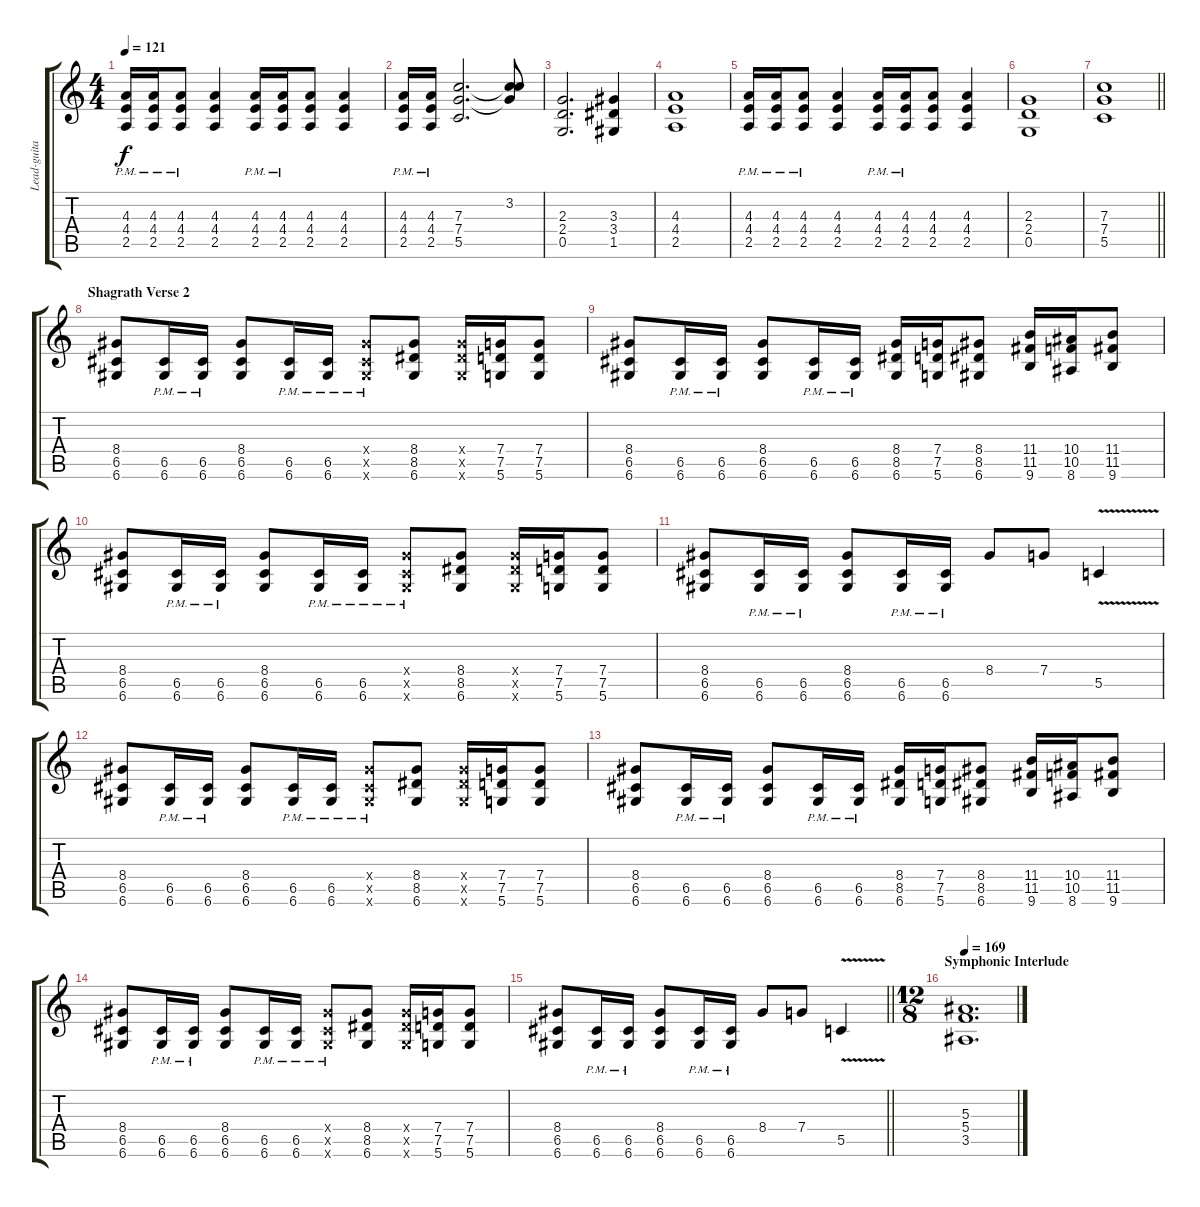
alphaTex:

\track ("Lead-guitar - Galder" "Lead-guita") {instrument distortionguitar}
\staff {score tabs}
\tuning (D4 A3 F3 C3 G2 D2) {hide}
\ts (4 4)
\tempo 121
\clef g2
\ks c
(4.3{pm} 4.4{pm} 2.5{pm}).16{dy f} (4.3{pm} 4.4{pm} 2.5{pm}).16 (4.3{pm} 4.4{pm} 2.5{pm}).8 (4.3 4.4 2.5).4 (4.3{pm} 4.4{pm} 2.5{pm}).16 (4.3{pm} 4.4{pm} 2.5{pm}).16 (4.3 4.4 2.5).8 (4.3 4.4 2.5).4 |
(4.3{pm} 4.4{pm} 2.5{pm}).16 (4.3{pm} 4.4{pm} 2.5{pm}).16 (7.3 7.4 5.5).2{d} (3.2 7.3{t} 7.4{t}).8 |
(2.3 2.4 0.5).2{d} (3.3 3.4 1.5).4 |
(4.3 4.4 2.5).1 |
(4.3{pm} 4.4{pm} 2.5{pm}).16 (4.3{pm} 4.4{pm} 2.5{pm}).16 (4.3{pm} 4.4{pm} 2.5{pm}).8 (4.3 4.4 2.5).4 (4.3{pm} 4.4{pm} 2.5{pm}).16 (4.3{pm} 4.4{pm} 2.5{pm}).16 (4.3 4.4 2.5).8 (4.3 4.4 2.5).4 |
(2.3 2.4 0.5).1 |
\barLineRight lightlight
(7.3 7.4 5.5).1 |
\section ("" "Shagrath Verse 2")
(8.4 6.5 6.6).8 (6.5{pm} 6.6{pm}).16 (6.5{pm} 6.6{pm}).16 (8.4 6.5 6.6).8 (6.5{pm} 6.6{pm}).16 (6.5{pm} 6.6{pm}).16 (8.4{pm x} 6.5{pm x} 6.6{pm x}).8 (8.4 8.5 6.6).8 (8.4{x} 8.5{x} 6.6{x}).16 (7.4 7.5 5.6).16 (7.4 7.5 5.6).8 |
(8.4 6.5 6.6).8 (6.5{pm} 6.6{pm}).16 (6.5{pm} 6.6{pm}).16 (8.4 6.5 6.6).8 (6.5{pm} 6.6{pm}).16 (6.5{pm} 6.6{pm}).16 (8.4 8.5 6.6).16 (7.4 7.5 5.6).16 (8.4 8.5 6.6).8 (11.4 11.5 9.6).16 (10.4 10.5 8.6).16 (11.4 11.5 9.6).8 |
(8.4 6.5 6.6).8 (6.5{pm} 6.6{pm}).16 (6.5{pm} 6.6{pm}).16 (8.4 6.5 6.6).8 (6.5{pm} 6.6{pm}).16 (6.5{pm} 6.6{pm}).16 (8.4{pm x} 6.5{pm x} 6.6{pm x}).8 (8.4 8.5 6.6).8 (8.4{x} 8.5{x} 6.6{x}).16 (7.4 7.5 5.6).16 (7.4 7.5 5.6).8 |
(8.4 6.5 6.6).8 (6.5{pm} 6.6{pm}).16 (6.5{pm} 6.6{pm}).16 (8.4 6.5 6.6).8 (6.5{pm} 6.6{pm}).16 (6.5{pm} 6.6{pm}).16 8.4.8 7.4.8 5.5{v}.4 |
(8.4 6.5 6.6).8 (6.5{pm} 6.6{pm}).16 (6.5{pm} 6.6{pm}).16 (8.4 6.5 6.6).8 (6.5{pm} 6.6{pm}).16 (6.5{pm} 6.6{pm}).16 (8.4{pm x} 6.5{pm x} 6.6{pm x}).8 (8.4 8.5 6.6).8 (8.4{x} 8.5{x} 6.6{x}).16 (7.4 7.5 5.6).16 (7.4 7.5 5.6).8 |
(8.4 6.5 6.6).8 (6.5{pm} 6.6{pm}).16 (6.5{pm} 6.6{pm}).16 (8.4 6.5 6.6).8 (6.5{pm} 6.6{pm}).16 (6.5{pm} 6.6{pm}).16 (8.4 8.5 6.6).16 (7.4 7.5 5.6).16 (8.4 8.5 6.6).8 (11.4 11.5 9.6).16 (10.4 10.5 8.6).16 (11.4 11.5 9.6).8 |
(8.4 6.5 6.6).8 (6.5{pm} 6.6{pm}).16 (6.5{pm} 6.6{pm}).16 (8.4 6.5 6.6).8 (6.5{pm} 6.6{pm}).16 (6.5{pm} 6.6{pm}).16 (8.4{pm x} 6.5{pm x} 6.6{pm x}).8 (8.4 8.5 6.6).8 (8.4{x} 8.5{x} 6.6{x}).16 (7.4 7.5 5.6).16 (7.4 7.5 5.6).8 |
\barLineRight lightlight
(8.4 6.5 6.6).8 (6.5{pm} 6.6{pm}).16 (6.5{pm} 6.6{pm}).16 (8.4 6.5 6.6).8 (6.5{pm} 6.6{pm}).16 (6.5{pm} 6.6{pm}).16 8.4.8 7.4.8 5.5{v}.4 |
\ts (12 8)
\section ("" "Symphonic Interlude")
\tempo 169
(5.3 5.4 3.5).1{d}
